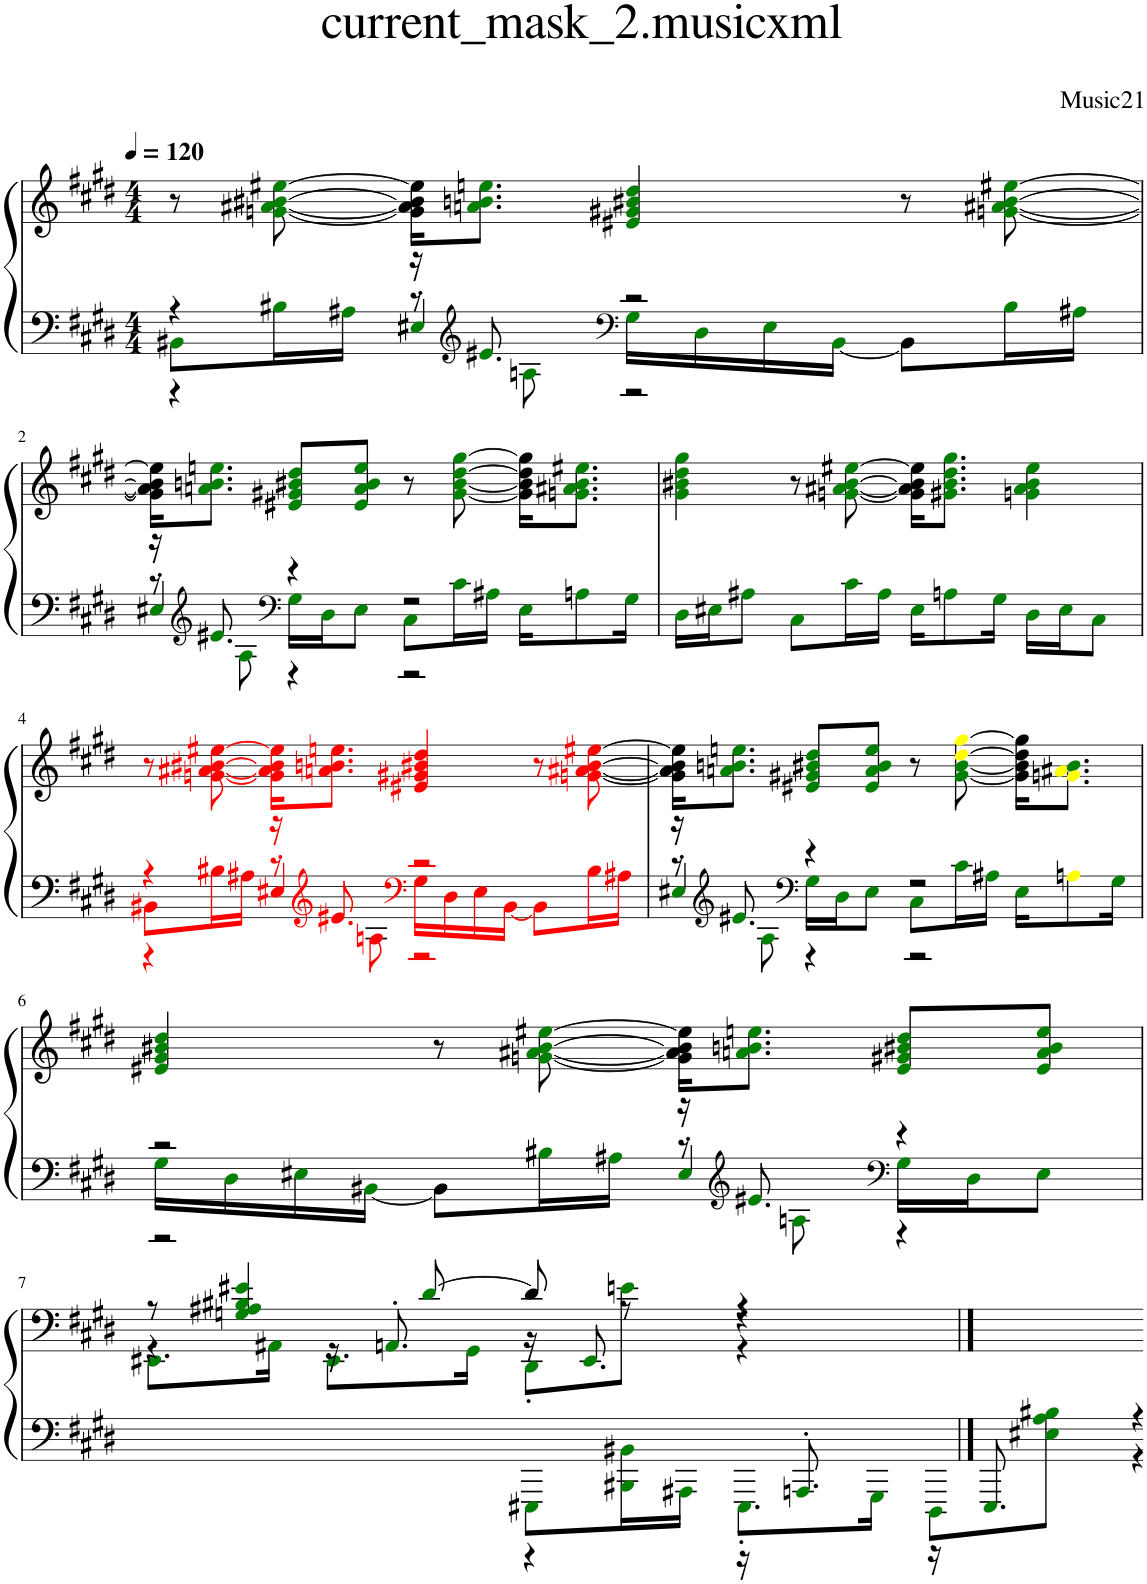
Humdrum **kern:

**kern	**kern
*part1	*part1
*staff2	*staff1
*I"Grand Piano, Acoustic Grand Piano	*
*I'Pno	*
*clefF4	*clefG2
*k[f#c#g#d#]	*k[f#c#g#d#]
*M4/4	*M4/4
*MM120	*MM120
=1	=1
*^	*
*	*^	*
*	*	*^	*
1ryy	4r	8BB#Xi\L	4r	8r
.	.	16B#Xi\L	.	[8gni\ [8a#Xi\ [8b#Xi\ [8ee#Xi\
.	.	16A#Xi\JJ	.	.
.	16r	8r	4E#X'i/	16g\] 16a#\] 16b#\] 16ee#\]KL
*clefG2	*	*	*	*
.	8.e#Xi/	.	.	8.ani\ 8.bni\ 8.eeni\J
.	.	8Ani\	.	.
*clefF4	*	*	*	*
.	2r	16G#i\LL	2r	4e#Xi/ 4g#Xi/ 4b#Xi/ 4dd#i/
.	.	16D#i\	.	.
.	.	16E#i\	.	.
.	.	[16BB#i\JJ	.	.
.	.	8BB#\L]	.	8r
.	.	16B#i\L	.	[8gni\ [8a#Xi\ [8b#i\ [8ee#Xi\
.	.	16A#Xi\JJ	.	.
!!LO:LB:g=z
=2	=2	=2	=2	=2
1ryy	16r	8r	4E#X'i/	16g\] 16a#\] 16b#\] 16ee#\]KL
*clefG2	*	*	*	*
.	8.e#Xi/	.	.	8.ani\ 8.bni\ 8.eeni\J
.	.	8Ai\	.	.
*clefF4	*	*	*	*
.	4r	16G#i\LL	4r	8e#Xi/ 8g#Xi/ 8b#Xi/ 8dd#i/L
.	.	16D#i\J	.	.
.	.	8E#i\J	.	8e#i/ 8ai/ 8b#i/ 8eei/J
.	2r	8C#i\L	2r	8r
.	.	16c#i\L	.	[8g#i\ [8b#i\ [8dd#i\ [8gg#i\
.	.	16A#Xi\JJ	.	.
.	.	16E#i\KL	.	16g#\] 16b#\] 16dd#\] 16gg#\]KL
.	.	8Ani\	.	8.gni\ 8.a#Xi\ 8.b#i\ 8.ee#Xi\J
.	.	16G#i\Jk	.	.
*v	*v	*v	*v	*
=3	=3
16D#i\LL	4g#i\ 4b#Xi\ 4dd#i\ 4gg#i\
16E#Xi\J	.
8A#Xi\J	.
8C#i\L	8r
16c#i\L	[8gni\ [8a#Xi\ [8b#i\ [8ee#Xi\
16A#i\JJ	.
16E#i\KL	16g\] 16a#\] 16b#\] 16ee#\]KL
8Ani\	8.g#Xi\ 8.b#i\ 8.dd#i\ 8.gg#i\J
16G#i\Jk	.
16D#i\LL	4gni\ 4a#i\ 4b#i\ 4ee#i\
16E#i\J	.
8C#i\J	.
!!LO:LB:g=z
=4	=4
*^	*
*	*^	*
*	*	*^	*
1ryy	4r	8BB#Xj\L	4r	8r
.	.	16B#Xj\L	.	[8gnj\ [8a#Xj\ [8b#Xj\ [8ee#Xj\
.	.	16A#Xj\JJ	.	.
.	16r	8r	4E#X'j/	16gj\] 16a#j\] 16b#j\] 16ee#j\]KL
*clefG2	*	*	*	*
.	8.e#Xj/	.	.	8.anj\ 8.bnj\ 8.eenj\J
.	.	8Anj\	.	.
*clefF4	*	*	*	*
.	2r	16G#j\LL	2r	4e#Xj/ 4g#Xj/ 4b#Xj/ 4dd#j/
.	.	16D#j\	.	.
.	.	16E#j\	.	.
.	.	[16BB#j\JJ	.	.
.	.	8BB#j\L]	.	8r
.	.	16B#j\L	.	[8gnj\ [8a#Xj\ [8b#j\ [8ee#Xj\
.	.	16A#Xj\JJ	.	.
=5	=5	=5	=5	=5
1ryy	16r	8r	4E#X'i/	16g\] 16a#\] 16b#\] 16ee#\]KL
*clefG2	*	*	*	*
.	8.e#Xi/	.	.	8.ani\ 8.bni\ 8.eeni\J
.	.	8Ai\	.	.
*clefF4	*	*	*	*
.	4r	16G#i\LL	4r	8e#Xi/ 8g#Xi/ 8b#Xi/ 8dd#i/L
.	.	16D#i\J	.	.
.	.	8E#i\J	.	8e#i/ 8ai/ 8b#i/ 8eei/J
.	2r	8C#i\L	2r	8r
.	.	16c#i\L	.	[8g#i\ [8b#i\ [8dd#Z\ [8gg#Z\
.	.	16A#Xi\JJ	.	.
.	.	16E#i\KL	.	16g#\] 16b#\] 16dd#\] 16gg#\]KL
.	.	8AnZ\	.	8.gnZ\ 8.a#XZ\ 8.b#i\J
.	.	16G#i\Jk	.	.
!!LO:LB:g=z
=6	=6	=6	=6	=6
1ryy	2r	16G#i\LL	2r	4e#Xi/ 4g#i/ 4b#Xi/ 4dd#i/
.	.	16D#i\	.	.
.	.	16E#Xi\	.	.
.	.	[16BB#Xi\JJ	.	.
.	.	8BB#\L]	.	8r
.	.	16B#Xi\L	.	[8gni\ [8a#Xi\ [8b#i\ [8ee#Xi\
.	.	16A#Xi\JJ	.	.
.	16r	8r	4E#'i/	16g\] 16a#\] 16b#\] 16ee#\]KL
*clefG2	*	*	*	*
.	8.e#Xi/	.	.	8.ani\ 8.bni\ 8.eeni\J
.	.	8Ani\	.	.
*clefF4	*	*	*	*
.	4r	16G#i\LL	4r	8e#i/ 8g#Xi/ 8b#Xi/ 8dd#i/L
.	.	16D#i\J	.	.
.	.	8E#i\J	.	8e#i/ 8ai/ 8b#i/ 8eei/J
*	*	*v	*v	*
!!LO:LB:g=z
=7	=7	=7	=7
*	*	*	*^
*	*	*	*	*^
2.ryy	2ryy	2ryy	8r	4r	8.EE#X'i\L
.	.	.	4Gni/ 4A#Xi/ 4B#Xi/ 4e#Xi/	.	.
.	.	.	.	.	16AA#Xi\Jk
.	.	.	.	16r	8.EE#'i\L
.	.	.	.	8.AAn'i/	.
.	.	.	[8d#i/	.	.
.	.	.	.	.	16GG#i\Jk
.	8EEE#Xi\L	4r	8d#/]	16r	8DD#'i\L
.	.	.	.	8.EE#i/	.
.	16BBB#Xi\ 16BB#Xi\L	.	8r	.	8eni\J
.	16AAA#Xi\JJ	.	.	.	.
4r	8.EEE#'i\L	16r	4r	4r	2ryy
.	.	8.AAAn'i/	.	.	.
.	16GGG#i\Jk	.	.	.	.
2ryy	8DDD#'i\L	16r	2ryy	2ryy	.
.	.	8.EEE#i/	.	.	.
.	8E#Xi\ 8Ai\ 8B#Xi\J	.	.	.	.
.	4r	4r	.	.	4ryy
*v	*v	*v	*	*	*
*	*v	*v	*v
==	==
*-	*-
